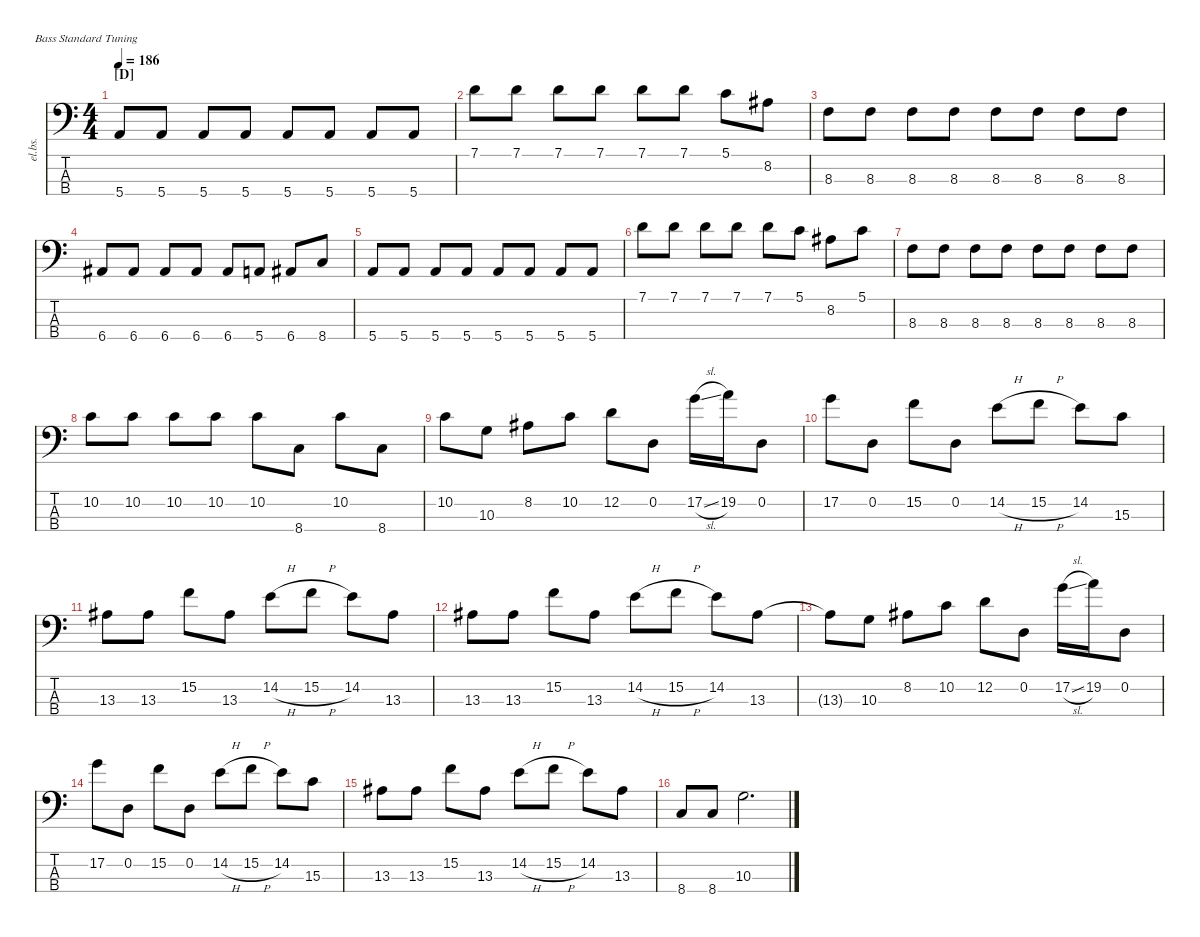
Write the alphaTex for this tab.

\defaultSystemsLayout 4
\hideDynamics
\bracketExtendMode nobrackets
\track ("Electric Bass" "el.bs.") {instrument electricbassfinger}
\staff {score tabs}
\tuning (G2 D2 A1 E1)
\ts (4 4)
\section ("D" "")
\tempo 186
\clef f4
\ks c
5.4.8{dy mf beam Up} 5.4.8{beam Up} 5.4.8{beam Up} 5.4.8{beam Up} 5.4.8{beam Up} 5.4.8{beam Up} 5.4.8{beam Up} 5.4.8{beam Up} |
7.1.8{beam Down} 7.1.8{beam Down} 7.1.8{beam Down} 7.1.8{beam Down} 7.1.8{beam Down} 7.1.8{beam Down} 5.1.8{beam Down} 8.2{acc #}.8{beam Down} |
8.3.8{beam Down} 8.3.8{beam Down} 8.3.8{beam Down} 8.3.8{beam Down} 8.3.8{beam Down} 8.3.8{beam Down} 8.3.8{beam Down} 8.3.8{beam Down} |
6.4{acc #}.8{beam Up} 6.4{acc #}.8{beam Up} 6.4{acc #}.8{beam Up} 6.4{acc #}.8{beam Up} 6.4{acc #}.8{beam Up} 5.4.8{beam Up} 6.4{acc #}.8{beam Up} 8.4.8{beam Up} |
5.4.8{beam Up} 5.4.8{beam Up} 5.4.8{beam Up} 5.4.8{beam Up} 5.4.8{beam Up} 5.4.8{beam Up} 5.4.8{beam Up} 5.4.8{beam Up} |
7.1.8{beam Down} 7.1.8{beam Down} 7.1.8{beam Down} 7.1.8{beam Down} 7.1.8{beam Down} 5.1.8{beam Down} 8.2{acc #}.8{beam Down} 5.1.8{beam Down} |
8.3.8{beam Down} 8.3.8{beam Down} 8.3.8{beam Down} 8.3.8{beam Down} 8.3.8{beam Down} 8.3.8{beam Down} 8.3.8{beam Down} 8.3.8{beam Down} |
10.2.8{beam Down} 10.2.8{beam Down} 10.2.8{beam Down} 10.2.8{beam Down} 10.2.8{beam Down} 8.4.8{beam Down} 10.2.8{beam Down} 8.4.8{beam Down} |
10.2.8{beam Down} 10.3.8{beam Down} 8.2{acc #}.8{beam Down} 10.2.8{beam Down} 12.2.8{beam Down} 0.2.8{beam Down} 17.2{sl}.16{beam Down} 19.2.16{beam Down} 0.2.8{beam Down} |
17.2.8{beam Down} 0.2.8{beam Down} 15.2.8{beam Down} 0.2.8{beam Down} 14.2{h}.8{beam Down} 15.2{h}.8{beam Down} 14.2.8{beam Down} 15.3.8{beam Down} |
13.3{acc #}.8{beam Down} 13.3{acc #}.8{beam Down} 15.2.8{beam Down} 13.3{acc #}.8{beam Down} 14.2{h}.8{beam Down} 15.2{h}.8{beam Down} 14.2.8{beam Down} 13.3{acc #}.8{beam Down} |
13.3{acc #}.8{beam Down} 13.3{acc #}.8{beam Down} 15.2.8{beam Down} 13.3{acc #}.8{beam Down} 14.2{h}.8{beam Down} 15.2{h}.8{beam Down} 14.2.8{beam Down} 13.3{acc #}.8{beam Down} |
13.3{t acc #}.8{beam Down} 10.3.8{beam Down} 8.2{acc #}.8{beam Down} 10.2.8{beam Down} 12.2.8{beam Down} 0.2.8{beam Down} 17.2{sl}.16{beam Down} 19.2.16{beam Down} 0.2.8{beam Down} |
17.2.8{beam Down} 0.2.8{beam Down} 15.2.8{beam Down} 0.2.8{beam Down} 14.2{h}.8{beam Down} 15.2{h}.8{beam Down} 14.2.8{beam Down} 15.3.8{beam Down} |
13.3{acc #}.8{beam Down} 13.3{acc #}.8{beam Down} 15.2.8{beam Down} 13.3{acc #}.8{beam Down} 14.2{h}.8{beam Down} 15.2{h}.8{beam Down} 14.2.8{beam Down} 13.3{acc #}.8{beam Down} |
8.4.8{beam Up} 8.4.8{beam Up} 10.3.2{d beam Down}
